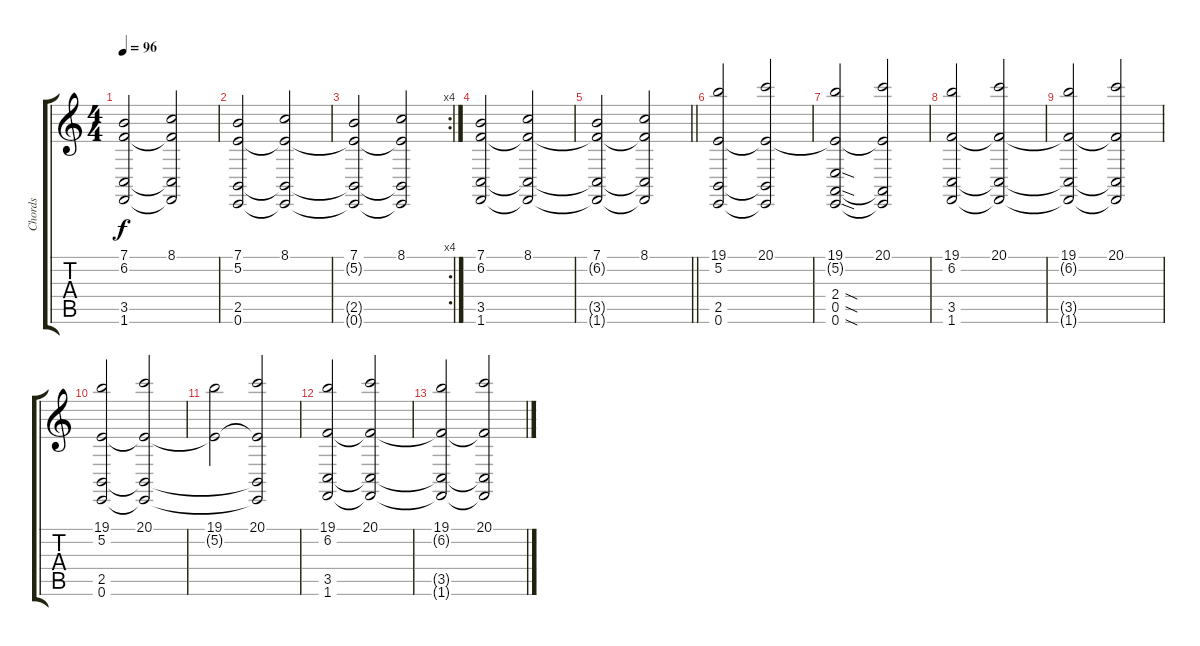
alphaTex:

\track ("Chords" "Chords") {instrument pad3polysynth}
\staff {score tabs}
\tuning (E4 B3 G3 D3 A2 E2) {hide}
\ts (4 4)
\tempo 96
\clef g2
\ks c
(7.1 6.2{t} 3.5{t} 1.6{t}).2{dy f} (8.1 6.2{t} 3.5{t} 1.6{t}).2 |
(7.1 5.2 2.5 0.6).2 (8.1 5.2{t} 2.5{t} 0.6{t}).2 |
\rc 4
(7.1 5.2{t} 2.5{t} 0.6{t}).2 (8.1 5.2{t} 2.5{t} 0.6{t}).2 |
(7.1 6.2 3.5 1.6).2 (8.1 6.2{t} 3.5{t} 1.6{t}).2 |
\barLineRight lightlight
(7.1 6.2{t} 3.5{t} 1.6{t}).2 (8.1 6.2{t} 3.5{t} 1.6{t}).2 |
(19.1 5.2 2.5 0.6).2 (20.1 5.2{t} 2.5{t} 0.6{t}).2 |
(19.1 5.2{t} 2.4{sod} 0.5{sod} 0.6{sod}).2 (20.1 5.2{t} 0.5{t} 0.6{t}).2 |
(19.1 6.2 3.5 1.6).2 (20.1 6.2{t} 3.5{t} 1.6{t}).2 |
(19.1 6.2{t} 3.5{t} 1.6{t}).2 (20.1 6.2{t} 3.5{t} 1.6{t}).2 |
(19.1 5.2 2.5 0.6).2{volume 0} (20.1 5.2{t} 2.5{t} 0.6{t}).2 |
(19.1 5.2{t}).2 (20.1 5.2{t} 2.5{t} 0.6{t}).2 |
(19.1 6.2 3.5 1.6).2 (20.1 6.2{t} 3.5{t} 1.6{t}).2 |
(19.1 6.2{t} 3.5{t} 1.6{t}).2 (20.1 6.2{t} 3.5{t} 1.6{t}).2
